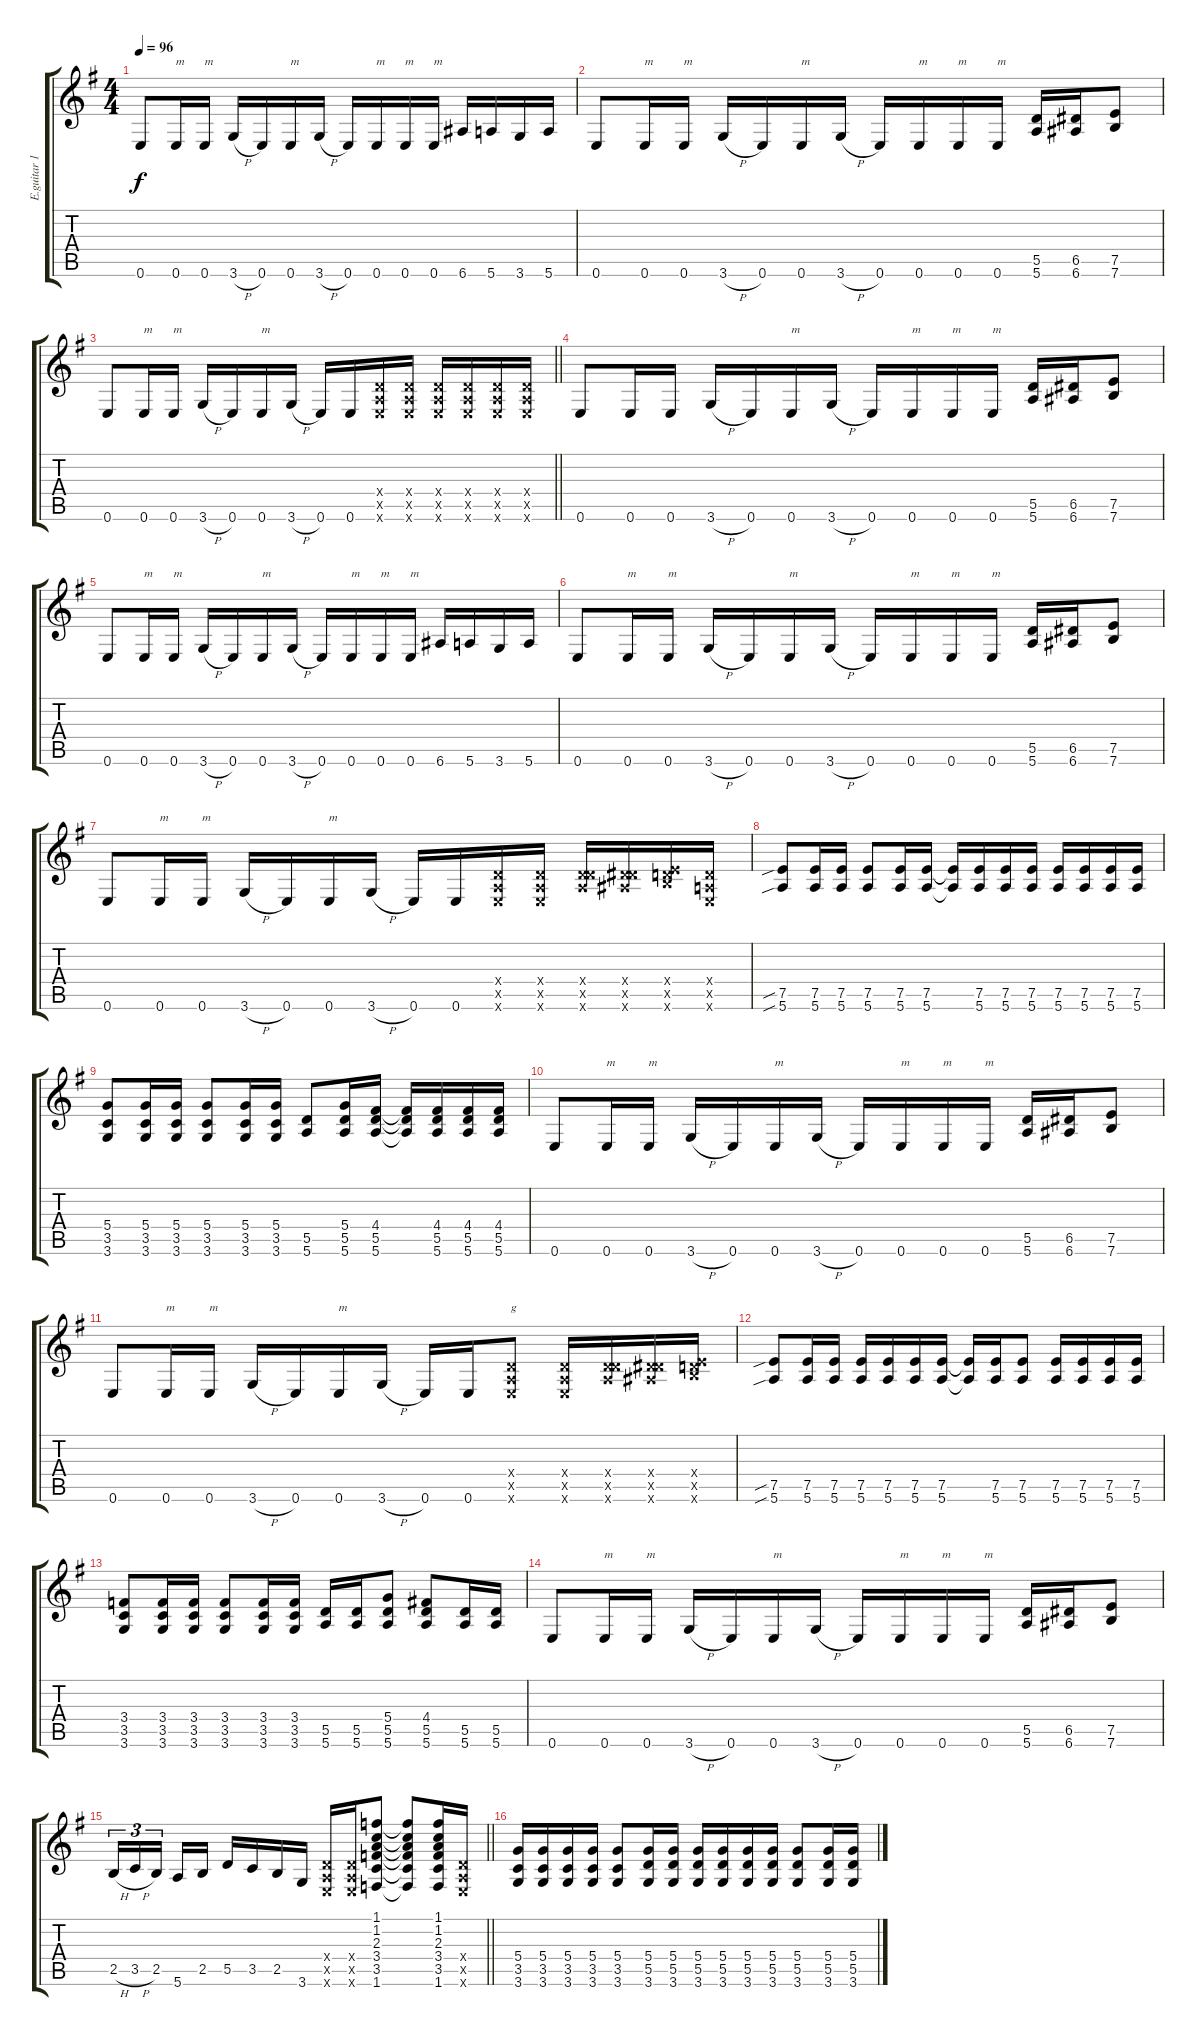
\track ("E.guitar 1" "E.guitar 1") {instrument distortionguitar}
\staff {score tabs}
\tuning (E4 B3 G3 D3 A2 E2) {hide}
\ts (4 4)
\tempo 96
\clef g2
\ks g
0.6.8{dy f} 0.6.16{txt "m"} 0.6.16{txt "m"} 3.6{h}.16 0.6.16 0.6.16{txt "m"} 3.6{h}.16 0.6.16 0.6.16{txt "m"} 0.6.16{txt "m"} 0.6.16{txt "m"} 6.6.16 5.6.16 3.6.16 5.6.16 |
0.6.8 0.6.16{txt "m"} 0.6.16{txt "m"} 3.6{h}.16 0.6.16 0.6.16{txt "m"} 3.6{h}.16 0.6.16 0.6.16{txt "m"} 0.6.16{txt "m"} 0.6.16{txt "m"} (5.5 5.6).16 (6.5 6.6).16 (7.5 7.6).8 |
\barLineRight lightlight
0.6.8 0.6.16{txt "m"} 0.6.16{txt "m"} 3.6{h}.16 0.6.16 0.6.16{txt "m"} 3.6{h}.16 0.6.16 0.6.16 (0.4{x} 0.5{x} 0.6{x}).16 (0.4{x} 0.5{x} 0.6{x}).16 (0.4{x} 0.5{x} 0.6{x}).16 (0.4{x} 0.5{x} 0.6{x}).16 (0.4{x} 0.5{x} 0.6{x}).16 (0.4{x} 0.5{x} 0.6{x}).16 |
0.6.8 0.6.16 0.6.16 3.6{h}.16 0.6.16 0.6.16{txt "m"} 3.6{h}.16 0.6.16 0.6.16{txt "m"} 0.6.16{txt "m"} 0.6.16{txt "m"} (5.5 5.6).16 (6.5 6.6).16 (7.5 7.6).8 |
0.6.8 0.6.16{txt "m"} 0.6.16{txt "m"} 3.6{h}.16 0.6.16 0.6.16{txt "m"} 3.6{h}.16 0.6.16 0.6.16{txt "m"} 0.6.16{txt "m"} 0.6.16{txt "m"} 6.6.16 5.6.16 3.6.16 5.6.16 |
0.6.8 0.6.16{txt "m"} 0.6.16{txt "m"} 3.6{h}.16 0.6.16 0.6.16{txt "m"} 3.6{h}.16 0.6.16 0.6.16{txt "m"} 0.6.16{txt "m"} 0.6.16{txt "m"} (5.5 5.6).16 (6.5 6.6).16 (7.5 7.6).8 |
0.6.8 0.6.16{txt "m"} 0.6.16{txt "m"} 3.6{h}.16 0.6.16 0.6.16{txt "m"} 3.6{h}.16 0.6.16 0.6.16 (0.4{x} 0.5{x} 0.6{x}).16 (0.4{x} 0.5{x} 0.6{x}).16 (0.4{x} 5.5{x} 5.6{x}).16 (0.4{x} 6.5{x} 6.6{x}).16 (0.4{x} 7.5{x} 7.6{x}).16 (0.4{x} 0.5{x} 0.6{x}).16 |
(7.5{sib} 5.6{sib}).8 (7.5 5.6).16 (7.5 5.6).16 (7.5 5.6).8 (7.5 5.6).16 (7.5 5.6).16 (7.5{t} 5.6{t}).16 (7.5 5.6).16 (7.5 5.6).16 (7.5 5.6).16 (7.5 5.6).16 (7.5 5.6).16 (7.5 5.6).16 (7.5 5.6).16 |
(5.4 3.5 3.6).8 (5.4 3.5 3.6).16 (5.4 3.5 3.6).16 (5.4 3.5 3.6).8 (5.4 3.5 3.6).16 (5.4 3.5 3.6).16 (5.5 5.6).8 (5.4 5.5 5.6).16 (4.4 5.5 5.6).16 (4.4{t} 5.5{t} 5.6{t}).16 (4.4 5.5 5.6).16 (4.4 5.5 5.6).16 (4.4 5.5 5.6).16 |
0.6.8 0.6.16{txt "m"} 0.6.16{txt "m"} 3.6{h}.16 0.6.16 0.6.16{txt "m"} 3.6{h}.16 0.6.16 0.6.16{txt "m"} 0.6.16{txt "m"} 0.6.16{txt "m"} (5.5 5.6).16 (6.5 6.6).16 (7.5 7.6).8 |
0.6.8 0.6.16{txt "m"} 0.6.16{txt "m"} 3.6{h}.16 0.6.16 0.6.16{txt "m"} 3.6{h}.16 0.6.16 0.6.16 (0.4{x} 0.5{x} 0.6{x}).8{txt "g"} (0.4{x} 0.5{x} 0.6{x}).16 (0.4{x} 5.5{x} 5.6{x}).16 (0.4{x} 6.5{x} 6.6{x}).16 (0.4{x} 7.5{x} 7.6{x}).16 |
(7.5{sib} 5.6{sib}).8 (7.5 5.6).16 (7.5 5.6).16 (7.5 5.6).16 (7.5 5.6).16 (7.5 5.6).16 (7.5 5.6).16 (7.5{t} 5.6{t}).16 (7.5 5.6).16 (7.5 5.6).8 (7.5 5.6).16 (7.5 5.6).16 (7.5 5.6).16 (7.5 5.6).16 |
(3.4 3.5 3.6).8 (3.4 3.5 3.6).16 (3.4 3.5 3.6).16 (3.4 3.5 3.6).8 (3.4 3.5 3.6).16 (3.4 3.5 3.6).16 (5.5 5.6).16 (5.5 5.6).16 (5.4 5.5 5.6).8 (4.4 5.5 5.6).8 (5.5 5.6).16 (5.5 5.6).16 |
0.6.8 0.6.16{txt "m"} 0.6.16{txt "m"} 3.6{h}.16 0.6.16 0.6.16{txt "m"} 3.6{h}.16 0.6.16 0.6.16{txt "m"} 0.6.16{txt "m"} 0.6.16{txt "m"} (5.5 5.6).16 (6.5 6.6).16 (7.5 7.6).8 |
\barLineRight lightlight
2.5{h}.16{tu (3 2)} 3.5{h}.16{tu (3 2)} 2.5.16{tu (3 2)} 5.6.16 2.5.16 5.5.16 3.5.16 2.5.16 3.6.16 (0.4{x} 0.5{x} 0.6{x}).16 (0.4{x} 0.5{x} 0.6{x}).16 (1.1 1.2 2.3 3.4 3.5 1.6).8 (1.1{t} 1.2{t} 2.3{t} 3.4{t} 3.5{t} 1.6{t}).8 (1.1 1.2 2.3 3.4 3.5 1.6).16 (0.4{x} 0.5{x} 0.6{x}).16 |
(5.4 3.5 3.6).16 (5.4 3.5 3.6).16 (5.4 3.5 3.6).16 (5.4 3.5 3.6).16 (5.4 3.5 3.6).8 (5.4 5.5 3.6).16 (5.4 5.5 3.6).16 (5.4 5.5 3.6).16 (5.4 5.5 3.6).16 (5.4 5.5 3.6).16 (5.4 5.5 3.6).16 (5.4 5.5 3.6).8 (5.4 5.5 3.6).16 (5.4 5.5 3.6).16
